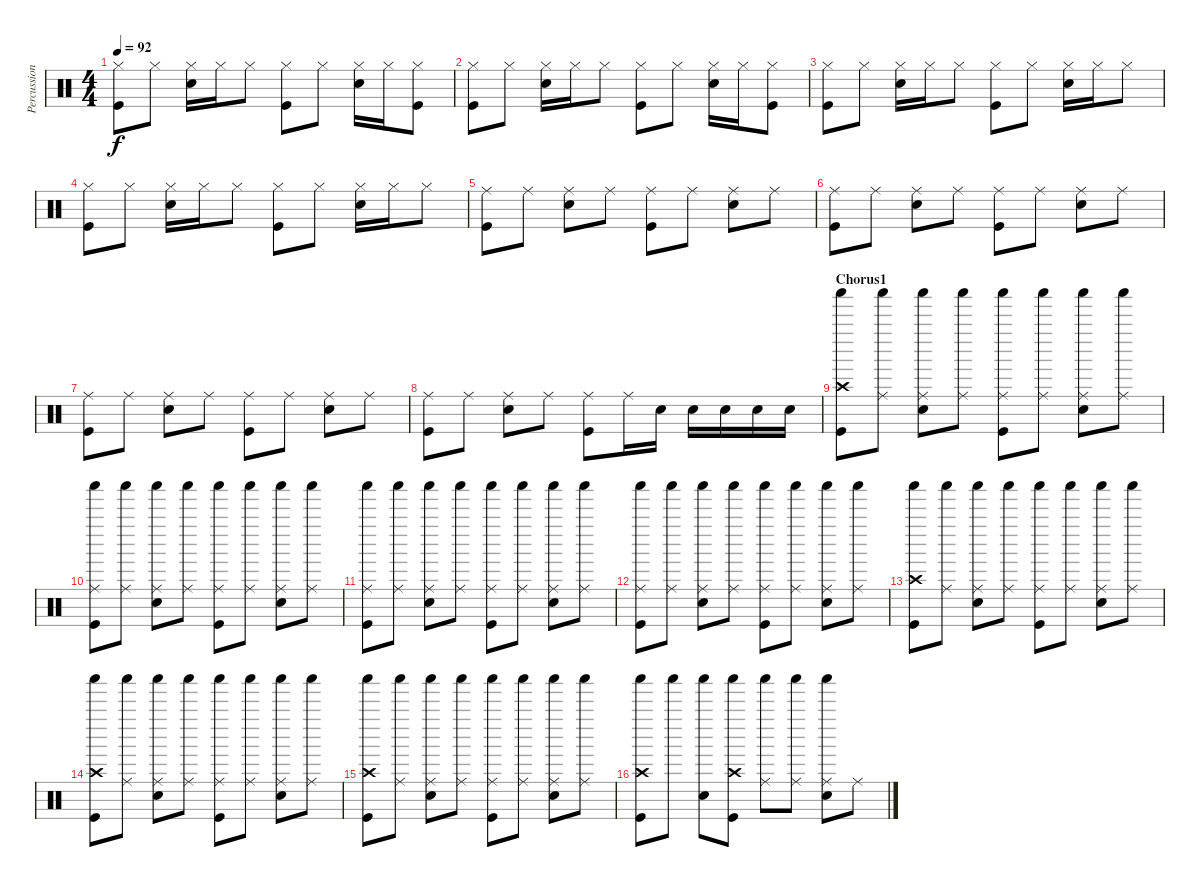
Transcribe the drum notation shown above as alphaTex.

\track ("Percussion" "Percussion") {instrument percussion}
\staff {score}
\articulation defaults
\ts (4 4)
\tempo 92
\clef neutral
\ks c
("Hi-Hat (closed)" "Kick (hit)").8{dy f} "Hi-Hat (closed)".8 ("Hi-Hat (closed)" "Snare (hit) 2").16 "Hi-Hat (closed)".16 "Hi-Hat (closed)".8 ("Hi-Hat (closed)" "Kick (hit)").8 "Hi-Hat (closed)".8 ("Hi-Hat (closed)" "Snare (hit) 2").16 "Hi-Hat (closed)".16 ("Hi-Hat (closed)" "Kick (hit)").8 |
("Hi-Hat (closed)" "Kick (hit)").8 "Hi-Hat (closed)".8 ("Hi-Hat (closed)" "Snare (hit) 2").16 "Hi-Hat (closed)".16 "Hi-Hat (closed)".8 ("Hi-Hat (closed)" "Kick (hit)").8 "Hi-Hat (closed)".8 ("Hi-Hat (closed)" "Snare (hit) 2").16 "Hi-Hat (closed)".16 ("Hi-Hat (closed)" "Kick (hit)").8 |
("Hi-Hat (closed)" "Kick (hit)").8 "Hi-Hat (closed)".8 ("Hi-Hat (closed)" "Snare (hit) 2").16 "Hi-Hat (closed)".16 "Hi-Hat (closed)".8 ("Hi-Hat (closed)" "Kick (hit)").8 "Hi-Hat (closed)".8 ("Hi-Hat (closed)" "Snare (hit) 2").16 "Hi-Hat (closed)".16 "Hi-Hat (closed)".8 |
("Hi-Hat (closed)" "Kick (hit)").8 "Hi-Hat (closed)".8 ("Hi-Hat (closed)" "Snare (hit) 2").16 "Hi-Hat (closed)".16 "Hi-Hat (closed)".8 ("Hi-Hat (closed)" "Kick (hit)").8 "Hi-Hat (closed)".8 ("Hi-Hat (closed)" "Snare (hit) 2").16 "Hi-Hat (closed)".16 "Hi-Hat (closed)".8 |
("Ride (middle)" "Kick (hit)").8 "Ride (middle)".8 ("Ride (middle)" "Snare (hit) 2").8 "Ride (middle)".8 ("Ride (middle)" "Kick (hit)").8 "Ride (middle)".8 ("Ride (middle)" "Snare (hit) 2").8 "Ride (middle)".8 |
("Ride (middle)" "Kick (hit)").8 "Ride (middle)".8 ("Ride (middle)" "Snare (hit) 2").8 "Ride (middle)".8 ("Ride (middle)" "Kick (hit)").8 "Ride (middle)".8 ("Ride (middle)" "Snare (hit) 2").8 "Ride (middle)".8 |
("Ride (middle)" "Kick (hit)").8 "Ride (middle)".8 ("Ride (middle)" "Snare (hit) 2").8 "Ride (middle)".8 ("Ride (middle)" "Kick (hit)").8 "Ride (middle)".8 ("Ride (middle)" "Snare (hit) 2").8 "Ride (middle)".8 |
("Ride (middle)" "Kick (hit)").8 "Ride (middle)".8 ("Ride (middle)" "Snare (hit) 2").8 "Ride (middle)".8 ("Ride (middle)" "Kick (hit)").8 "Ride (middle)".16 "Snare (hit) 2".16 "Snare (hit) 2".16 "Snare (hit) 2".16 "Snare (hit) 2".16 "Snare (hit) 2".16 |
\section ("" "Chorus1")
("Crash high (hit)" "Kick (hit)" "Shaker (hit)").8 ("Ride (middle)" "Shaker (hit)").8 ("Ride (middle)" "Electric Snare (hit)" "Shaker (hit)").8 ("Ride (middle)" "Shaker (hit)").8 ("Ride (middle)" "Kick (hit)" "Shaker (hit)").8 ("Ride (middle)" "Shaker (hit)").8 ("Ride (middle)" "Electric Snare (hit)" "Shaker (hit)").8 ("Ride (middle)" "Shaker (hit)").8 |
("Ride (middle)" "Kick (hit)" "Shaker (hit)").8 ("Ride (middle)" "Shaker (hit)").8 ("Ride (middle)" "Electric Snare (hit)" "Shaker (hit)").8 ("Ride (middle)" "Shaker (hit)").8 ("Ride (middle)" "Kick (hit)" "Shaker (hit)").8 ("Ride (middle)" "Shaker (hit)").8 ("Ride (middle)" "Electric Snare (hit)" "Shaker (hit)").8 ("Ride (middle)" "Shaker (hit)").8 |
("Ride (middle)" "Kick (hit)" "Shaker (hit)").8 ("Ride (middle)" "Shaker (hit)").8 ("Ride (middle)" "Electric Snare (hit)" "Shaker (hit)").8 ("Ride (middle)" "Shaker (hit)").8 ("Ride (middle)" "Kick (hit)" "Shaker (hit)").8 ("Ride (middle)" "Shaker (hit)").8 ("Ride (middle)" "Electric Snare (hit)" "Shaker (hit)").8 ("Ride (middle)" "Shaker (hit)").8 |
("Ride (middle)" "Kick (hit)" "Shaker (hit)").8 ("Ride (middle)" "Shaker (hit)").8 ("Ride (middle)" "Electric Snare (hit)" "Shaker (hit)").8 ("Ride (middle)" "Shaker (hit)").8 ("Ride (middle)" "Kick (hit)" "Shaker (hit)").8 ("Ride (middle)" "Shaker (hit)").8 ("Ride (middle)" "Electric Snare (hit)" "Shaker (hit)").8 ("Ride (middle)" "Shaker (hit)").8 |
("Crash high (hit)" "Kick (hit)" "Shaker (hit)").8 ("Ride (middle)" "Shaker (hit)").8 ("Ride (middle)" "Electric Snare (hit)" "Shaker (hit)").8 ("Ride (middle)" "Shaker (hit)").8 ("Ride (middle)" "Kick (hit)" "Shaker (hit)").8 ("Ride (middle)" "Shaker (hit)").8 ("Ride (middle)" "Electric Snare (hit)" "Shaker (hit)").8 ("Ride (middle)" "Shaker (hit)").8 |
("Crash high (hit)" "Kick (hit)" "Shaker (hit)").8 ("Ride (middle)" "Shaker (hit)").8 ("Ride (middle)" "Electric Snare (hit)" "Shaker (hit)").8 ("Ride (middle)" "Shaker (hit)").8 ("Ride (middle)" "Kick (hit)" "Shaker (hit)").8 ("Ride (middle)" "Shaker (hit)").8 ("Ride (middle)" "Electric Snare (hit)" "Shaker (hit)").8 ("Ride (middle)" "Shaker (hit)").8 |
("Crash high (hit)" "Kick (hit)" "Shaker (hit)").8 ("Ride (middle)" "Shaker (hit)").8 ("Ride (middle)" "Electric Snare (hit)" "Shaker (hit)").8 ("Ride (middle)" "Shaker (hit)").8 ("Ride (middle)" "Kick (hit)" "Shaker (hit)").8 ("Ride (middle)" "Shaker (hit)").8 ("Ride (middle)" "Electric Snare (hit)" "Shaker (hit)").8 ("Ride (middle)" "Shaker (hit)").8 |
("Crash high (hit)" "Kick (hit)" "Shaker (hit)").8 "Shaker (hit)".8 ("Electric Snare (hit)" "Shaker (hit)").8 ("Crash high (hit)" "Kick (hit)" "Shaker (hit)").8 ("Ride (middle)" "Shaker (hit)").8 ("Ride (middle)" "Shaker (hit)").8 ("Ride (middle)" "Electric Snare (hit)" "Shaker (hit)").8 "Ride (middle)".8
